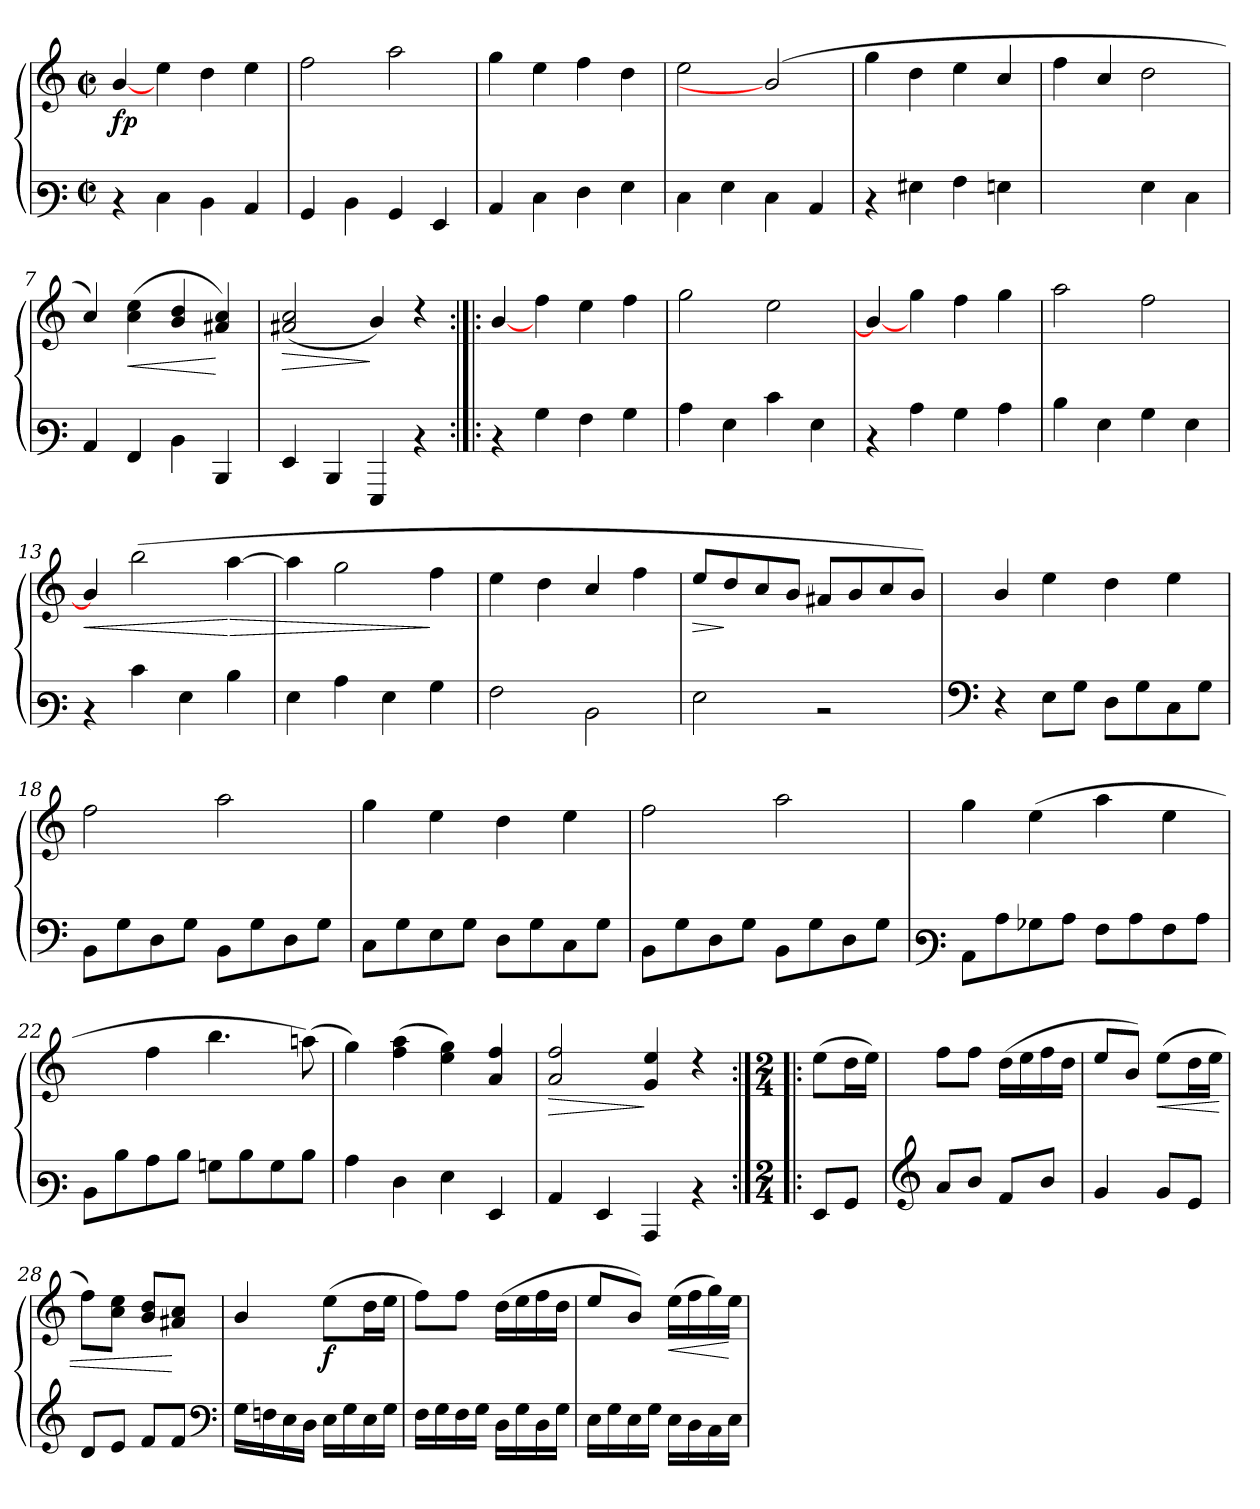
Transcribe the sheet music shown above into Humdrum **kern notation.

**kern	**kern	**dynam
*part1	*part1	*part1
*staff2	*staff1	*staff1/2
*clefF3	*clefG3	*
*M2/2	*M2/2	*
*met(c|)	*met(c|)	*
=1	=1	=1
!	!	!LO:DY:b
4rD	[>4g/	fp
4E\	4cc\	.
4D\	4b\	.
4C/	4cc\	.
=2	=2	=2
4BB/	2dd\	.
4D\	.	.
4BB/	2ff\	.
4GG/	.	.
=3	=3	=3
4C/	4ee\	.
4E\	4cc\	.
4F\	4dd\	.
4G\	4b\	.
=4	=4	=4
4E\	2cc\	.
4G\	.	.
4E\	(>2g/]	.
4C/	.	.
=5	=5	=5
4rD	4ee\	.
4G#X\	4b\	.
4A\	4cc\	.
4Gn\	4a/	.
!!LO:LB:g=z
=6	=6	=6
2ryy	4dd\	.
.	4a/	.
4G\	2b\	.
4E\	.	.
=7	=7	=7
4C/	4a/)	.
!	!	!LO:HP:b
4AA/	(>4a\ 4cc\	<
4D\	4g/ 4b/	.
4DD/	4f#X/ 4a/)	[
=8	=8	=8
!	!	!LO:HP:b
4GG/	(<2f#X/ 2a/	>
4DD/	.	.
4GGG/	4g/)	]
4rD	4rb	.
=9:|!|:	=9:|!|:	=9:|!|:
4rD	[>4g/	.
4B\	4dd\	.
4A\	4cc\	.
4B\	4dd\	.
=10	=10	=10
4c\	2ee\	.
4G\	.	.
4e\	2cc\	.
4G\	.	.
=11	=11	=11
4rD	4g/_	.
4c\	4ee\	.
4B\	4dd\	.
4c\	4ee\	.
!!LO:LB:g=z
=12	=12	=12
4d\	2ff\	.
4G\	.	.
4B\	2dd\	.
4G\	.	.
=13	=13	=13
!	!	!LO:HP:b
4rD	4g/]	<
4e\	(>2gg\	.
4G\	.	.
!	!	!LO:HP:n=1:b
4d\	[>4ff\	[ >
=14	=14	=14
4G\	4ff\]	.
4c\	2ee\	.
4G\	.	.
4B\	4dd\	]
=15	=15	=15
2A\	4cc\	.
.	4b\	.
2D\	4a/	.
.	4dd\	.
=16	=16	=16
!	!	!LO:HP:b
2G\	8cc/L	>
.	8b/	]
.	8a/	.
.	8g/J	.
2rD	8f#X/L	.
.	8g/	.
.	8a/	.
.	8g/J)	.
!!LO:LB:g=z
=17	=17	=17
*clefF4	*	*
4r	4g/	.
8E\L	4cc\	.
8G\J	.	.
8D\L	4b\	.
8G\	.	.
8C\	4cc\	.
8G\J	.	.
=18	=18	=18
8BB\L	2dd\	.
8G\	.	.
8D\	.	.
8G\J	.	.
8BB\L	2ff\	.
8G\	.	.
8D\	.	.
8G\J	.	.
=19	=19	=19
8C\L	4ee\	.
8G\	.	.
8E\	4cc\	.
8G\J	.	.
8D\L	4b\	.
8G\	.	.
8C\	4cc\	.
8G\J	.	.
=20	=20	=20
8BB\L	2dd\	.
8G\	.	.
8D\	.	.
8G\J	.	.
8BB\L	2ff\	.
8G\	.	.
8D\	.	.
8G\J	.	.
!!LO:LB:g=z
=21	=21	=21
*clefF3	*	*
8C\L	4ee\	.
8c\	.	.
8B-X\	(>4cc\	.
8c\J	.	.
8A\L	4ff\	.
8c\	.	.
8A\	4cc\	.
8c\J	.	.
=22	=22	=22
8D\L	4ryy	.
8d\	.	.
8c\	4dd\	.
8d\J	.	.
8Bn\L	4.gg\	.
8d\	.	.
8B\	.	.
8d\J	(>8ffn\)	.
=23	=23	=23
4c\	4ee\)	.
4F\	(>4dd\ 4ff\	.
4G\	4cc\ 4ee\)	.
4GG/	4f/ 4dd/	.
=24	=24	=24
!	!	!LO:HP:b
4C/	2f/ 2dd/	>
4GG/	.	.
4CC/	4e/ 4cc/	]
4rD	4rb	.
=25:|!|:	=25:|!|:	=25:|!|:
*M2/4	*M2/4	*
8GG/L	(>8cc\L	.
8BB/J	16b\L	.
.	16cc\JJ)	.
!!LO:LB:g=z
=26	=26	=26
*clefG3	*	*
8f/L	8dd\L	.
8g/J	8dd\J	.
8d/L	(>16b\LL	.
.	16cc\	.
8g/J	16dd\	.
.	16b\JJ	.
=27	=27	=27
4e/	8cc/L	.
.	8g/J)	.
!	!	!LO:HP:b
8e/L	(>8cc\L	<
8c/J	16b\L	.
.	16cc\JJ	.
=28	=28	=28
8B/L	8dd\L)	.
8c/J	8a\ 8cc\J	.
8d/L	8g/ 8b/L	.
8d/J	8f#X/ 8a/J	[
*clefF4	*	*
=29	=29	=29
16G\LL	4g/	.
16Fn\	.	.
16E\	.	.
16D\JJ	.	.
!	!	!LO:DY:b
16E\LL	(>8cc\L	f
16G\	.	.
16E\	16b\L	.
16G\JJ	16cc\JJ	.
=30	=30	=30
16F\LL	8dd\L)	.
16G\	.	.
16F\	8dd\J	.
16G\JJ	.	.
16D\LL	(>16b\LL	.
16G\	16cc\	.
16D\	16dd\	.
16G\JJ	16b\JJ	.
=31	=31	=31
16E\LL	8cc/L	.
16G\	.	.
16E\	8g/J)	.
16G\JJ	.	.
!	!	!LO:HP:b
16E\LL	(>16cc\LL	<
16D\	16dd\	.
16C\	16ee\)	.
16E\JJ	16cc\JJ	[
=	=	=
*-	*-	*-
